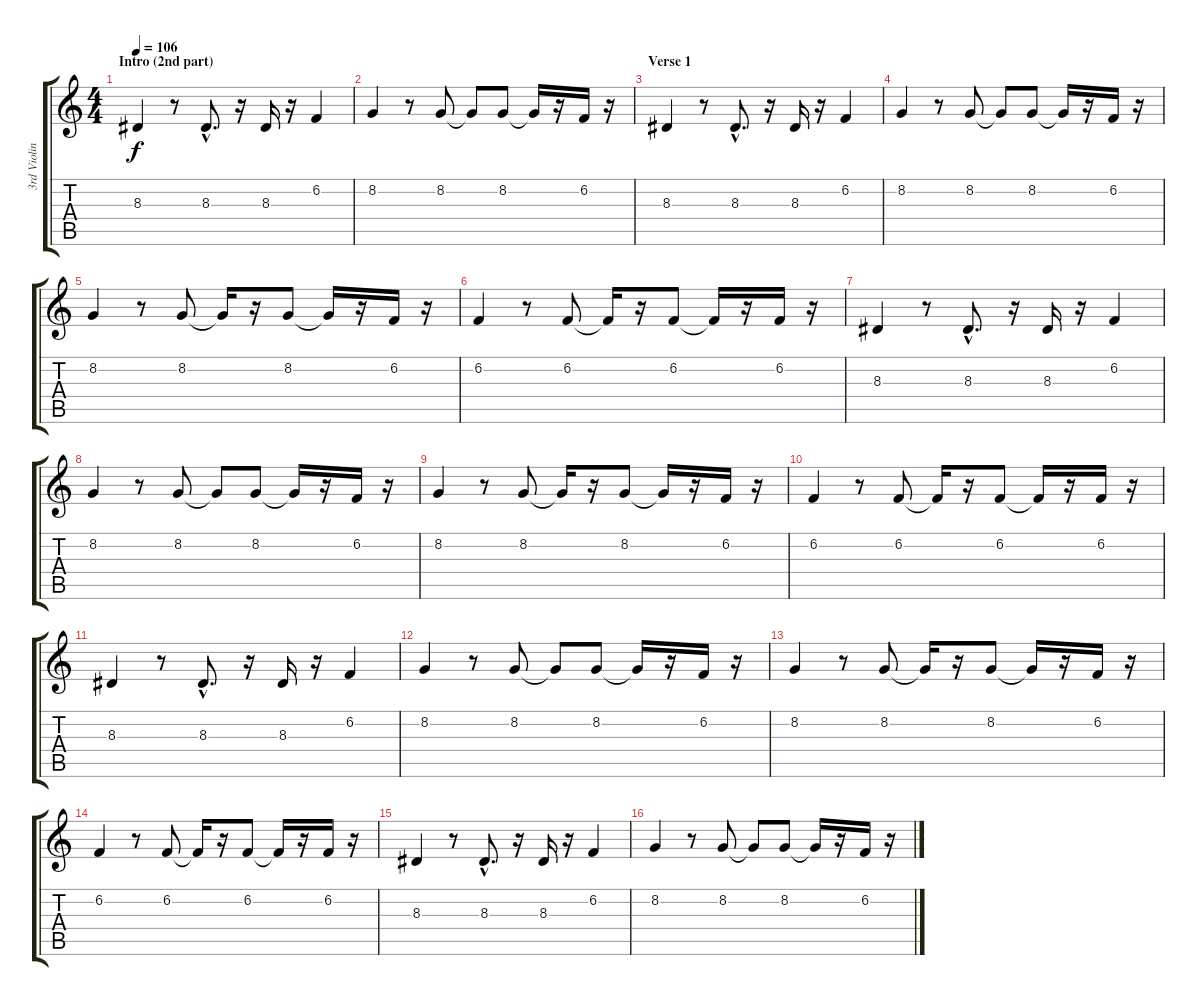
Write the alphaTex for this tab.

\track ("3rd Violin -           Philharmonic" "3rd Violin") {instrument violin}
\staff {score tabs}
\tuning (E4 B3 G3 D3 A2 E2) {hide}
\ts (4 4)
\section ("" "Intro (2nd part)")
\tempo 106
\clef g2
\ks c
8.3.4{dy f instrument violin} r.8 8.3{hac}.8{d} r.16 8.3.16 r.16 6.2.4 |
8.2.4 r.8 8.2.8 8.2{t}.8 8.2.8 8.2{t}.16 r.16 6.2.16 r.16 |
\section ("" "Verse 1")
8.3.4 r.8 8.3{hac}.8{d} r.16 8.3.16 r.16 6.2.4 |
8.2.4 r.8 8.2.8 8.2{t}.8 8.2.8 8.2{t}.16 r.16 6.2.16 r.16 |
8.2.4 r.8 8.2.8 8.2{t}.16 r.16 8.2.8 8.2{t}.16 r.16 6.2.16 r.16 |
6.2.4 r.8 6.2.8 6.2{t}.16 r.16 6.2.8 6.2{t}.16 r.16 6.2.16 r.16 |
8.3.4 r.8 8.3{hac}.8{d} r.16 8.3.16 r.16 6.2.4 |
8.2.4 r.8 8.2.8 8.2{t}.8 8.2.8 8.2{t}.16 r.16 6.2.16 r.16 |
8.2.4 r.8 8.2.8 8.2{t}.16 r.16 8.2.8 8.2{t}.16 r.16 6.2.16 r.16 |
6.2.4 r.8 6.2.8 6.2{t}.16 r.16 6.2.8 6.2{t}.16 r.16 6.2.16 r.16 |
8.3.4 r.8 8.3{hac}.8{d} r.16 8.3.16 r.16 6.2.4 |
8.2.4 r.8 8.2.8 8.2{t}.8 8.2.8 8.2{t}.16 r.16 6.2.16 r.16 |
8.2.4 r.8 8.2.8 8.2{t}.16 r.16 8.2.8 8.2{t}.16 r.16 6.2.16 r.16 |
6.2.4 r.8 6.2.8 6.2{t}.16 r.16 6.2.8 6.2{t}.16 r.16 6.2.16 r.16 |
8.3.4 r.8 8.3{hac}.8{d} r.16 8.3.16 r.16 6.2.4 |
8.2.4 r.8 8.2.8 8.2{t}.8 8.2.8 8.2{t}.16 r.16 6.2.16 r.16
